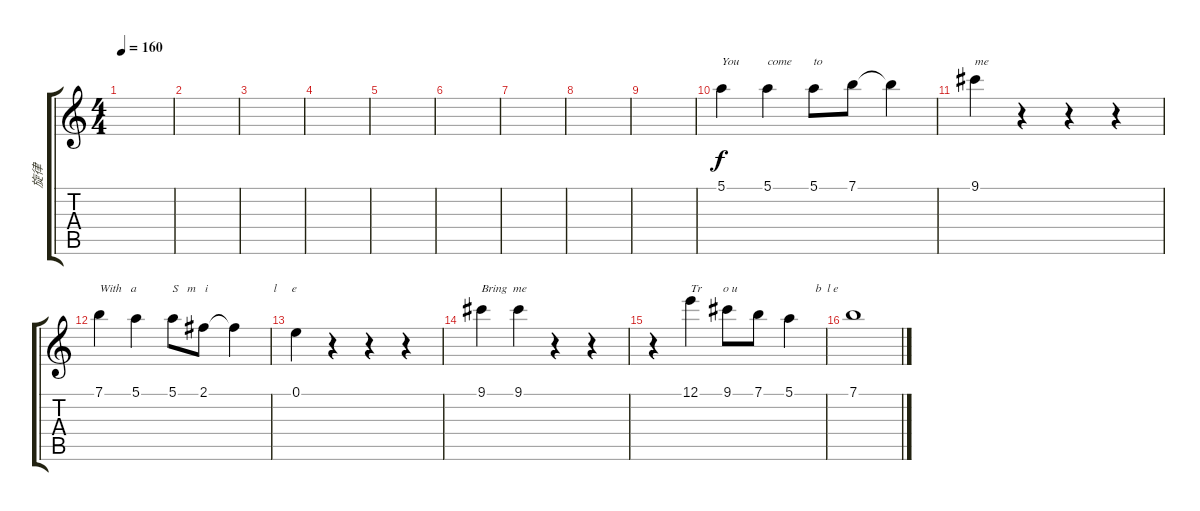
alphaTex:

\track ("旋律" "旋律") {instrument distortionguitar}
\staff {score tabs}
\tuning (E4 B3 G3 D3 A2 E2) {hide}
\ts (4 4)
\tempo 160
\clef g2
\ks c
|
|
|
|
|
|
|
|
|
5.1.4{txt "You"} 5.1.4{txt "come"} 5.1.8{txt "to"} 7.1.8 7.1{t}.4 |
9.1.4{txt "me"} r.4 r.4 r.4 |
7.1.4{txt "With   a"} 5.1.4 5.1.8{txt "S   m   i                      l     e"} 2.1.8 2.1{t}.4 |
0.1.4 r.4 r.4 r.4 |
9.1.4{txt "Bring  me"} 9.1.4 r.4 r.4 |
r.4 12.1.4{txt "Tr       o u                          b  l e"} 9.1.8 7.1.8 5.1.4 |
7.1.1
